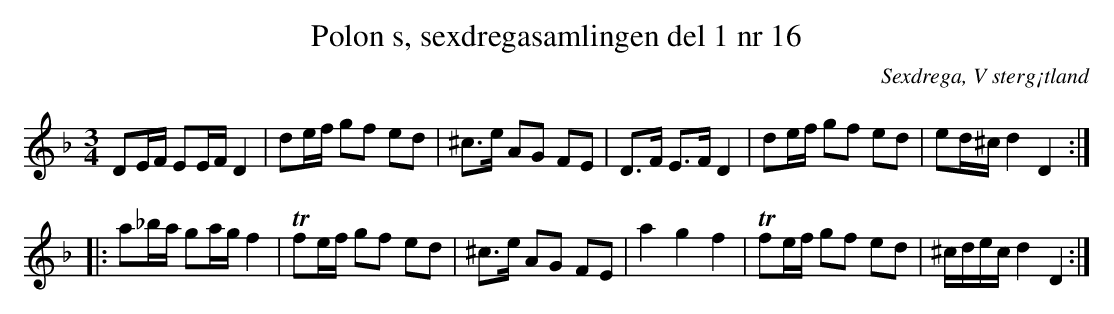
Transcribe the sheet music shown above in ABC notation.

X:1
T: Polon s, sexdregasamlingen del 1 nr 16
O: Sexdrega, V sterg¡tland
M: 3/4
L: 1/16
K: Dm
D2EF E2EF D4  | d2ef g2f2 e2d2 | ^c2>e2 A2G2 F2E2 | D2>F2 E2>F2 D4 | d2ef g2f2 e2d2 | e2d^c d4 D4 ::
a2_ba g2ag f4 | Tf2ef g2f2 e2d2 | ^c2>e2 A2G2 F2E2 | a4    g4    f4 | Tf2ef g2f2 e2d2 | ^cdec d4 D4 :|
